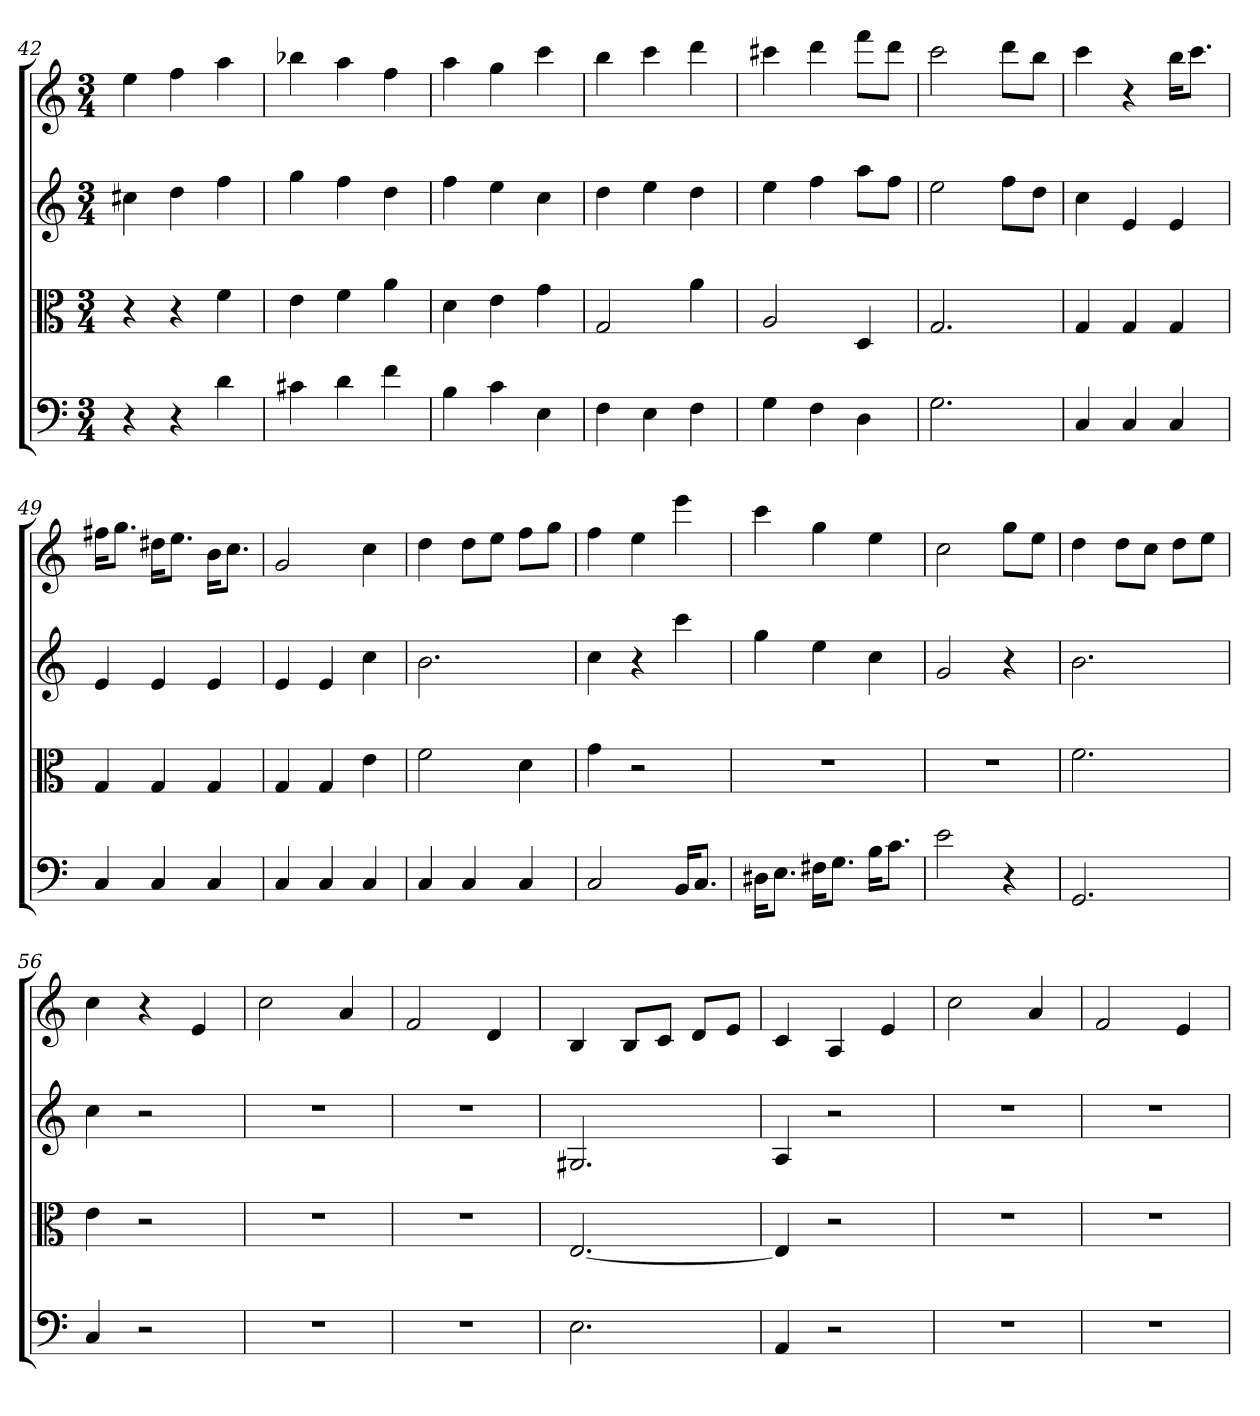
**kern	**kern	**kern	**kern
*part4	*part3	*part2	*part1
*staff4	*staff3	*staff2	*staff1
*clefF4	*clefC3	*	*
*k[]	*k[]	*k[]	*k[]
*C:	*C:	*C:	*C:
*M3/4	*M3/4	*M3/4	*M3/4
=42	=42	=42	=42
4r	4r	4cc#X	4ee
4r	4r	4dd	4ff
4d	4f	4ff	4aa
=43	=43	=43	=43
4c#X	4e	4gg	4bb-X
4d	4f	4ff	4aa
4f	4a	4dd	4ff
=44	=44	=44	=44
4B	4d	4ff	4aa
4c	4e	4ee	4gg
4E	4g	4cc	4ccc
=45	=45	=45	=45
4F	2G	4dd	4bb
4E	.	4ee	4ccc
4F	4a	4dd	4ddd
=46	=46	=46	=46
4G	2A	4ee	4ccc#X
4F	.	4ff	4ddd
4D	4D	8aaL	8fffL
.	.	8ffJ	8dddJ
=47	=47	=47	=47
2.G	2.G	2ee	2ccc
.	.	8ffL	8dddL
.	.	8ddJ	8bbJ
=48	=48	=48	=48
4C	4G	4cc	4ccc
4C	4G	4e	4r
4C	4G	4e	16bbKL
.	.	.	8.cccJ
=49	=49	=49	=49
4C	4G	4e	16ff#XKL
.	.	.	8.ggJ
4C	4G	4e	16dd#XKL
.	.	.	8.eeJ
4C	4G	4e	16bKL
.	.	.	8.ccJ
=50	=50	=50	=50
4C	4G	4e	2g
4C	4G	4e	.
4C	4e	4cc	4cc
=51	=51	=51	=51
4C	2f	2.b	4dd
4C	.	.	8ddL
.	.	.	8eeJ
4C	4d	.	8ffL
.	.	.	8ggJ
=52	=52	=52	=52
2C	4g	4cc	4ff
.	2r	4r	4ee
16BB/KL	.	4ccc	4eee
8.C/J	.	.	.
=53	=53	=53	=53
16D#X\KL	2.r	4gg	4ccc
8.E\J	.	.	.
16F#X\KL	.	4ee	4gg
8.G\J	.	.	.
16B\KL	.	4cc	4ee
8.c\J	.	.	.
=54	=54	=54	=54
2e	2.r	2g	2cc
4r	.	4r	8ggL
.	.	.	8eeJ
=55	=55	=55	=55
2.GG	2.f	2.b	4dd
.	.	.	8ddL
.	.	.	8ccJ
.	.	.	8ddL
.	.	.	8eeJ
=56	=56	=56	=56
4C	4e	4cc	4cc
2r	2r	2r	4r
.	.	.	4e
=57	=57	=57	=57
2.r	2.r	2.r	2cc
.	.	.	4a
=58	=58	=58	=58
2.r	2.r	2.r	2f
.	.	.	4d
=59	=59	=59	=59
2.E	[2.E	2.G#X	4B
.	.	.	8BL
.	.	.	8cJ
.	.	.	8dL
.	.	.	8eJ
=60	=60	=60	=60
4AA	4E]	4A	4c
2r	2r	2r	4A
.	.	.	4e
=61	=61	=61	=61
2.r	2.r	2.r	2cc
.	.	.	4a
=62	=62	=62	=62
2.r	2.r	2.r	2f
.	.	.	4e
=	=	=	=
*-	*-	*-	*-
